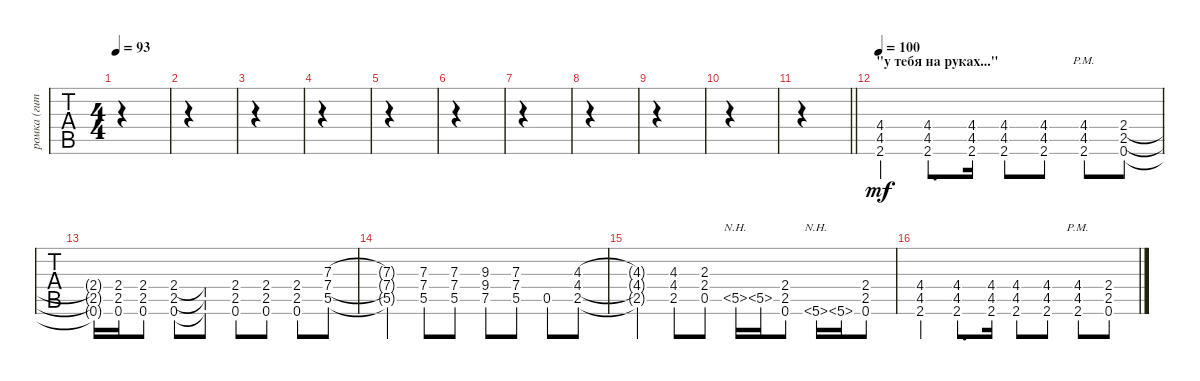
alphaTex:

\track ("ромка (гитара)" "ромка (гит") {instrument distortionguitar}
\staff {tabs}
\tuning (E4 B3 G3 D3 A2 E2) {hide}
\ts (4 4)
\tempo 93
\clef g2
\ks c
|
|
|
|
|
|
|
|
|
|
\barLineRight lightlight
|
\section ("" "\"у тебя на руках...\"")
\tempo 100
(4.4 4.5 2.6).4{dy mf} (4.4 4.5 2.6).8{d} (4.4 4.5 2.6).16 (4.4 4.5 2.6).8 (4.4 4.5 2.6).8 (4.4{pm} 4.5{pm} 2.6{pm}).8 (2.4 2.5 0.6).8 |
(2.4{t} 2.5{t} 0.6{t}).16 (2.4 2.5 0.6).16 (2.4 2.5 0.6).8 (2.4 2.5 0.6).8 (2.4{t} 2.5{t} 0.6{t}).8 (2.4 2.5 0.6).8 (2.4 2.5 0.6).8 (2.4 2.5 0.6).8 (7.3 7.4 5.5).8 |
(7.3{t} 7.4{t} 5.5{t}).4 (7.3 7.4 5.5).8 (7.3 7.4 5.5).8 (9.3 9.4 7.5).8 (7.3 7.4 5.5).8 0.5.8 (4.3 4.4 2.5).8 |
(4.3{t} 4.4{t} 2.5{t}).4 (4.3 4.4 2.5).8 (2.3 2.4 0.5).8 5.5{nh}.16 5.5{nh}.16 (2.4 2.5 0.6).8 5.6{nh}.16 5.6{nh}.16 (2.4 2.5 0.6).8 |
(4.4 4.5 2.6).4 (4.4 4.5 2.6).8{d} (4.4 4.5 2.6).16 (4.4 4.5 2.6).8 (4.4 4.5 2.6).8 (4.4{pm} 4.5{pm} 2.6{pm}).8 (2.4 2.5 0.6).8
